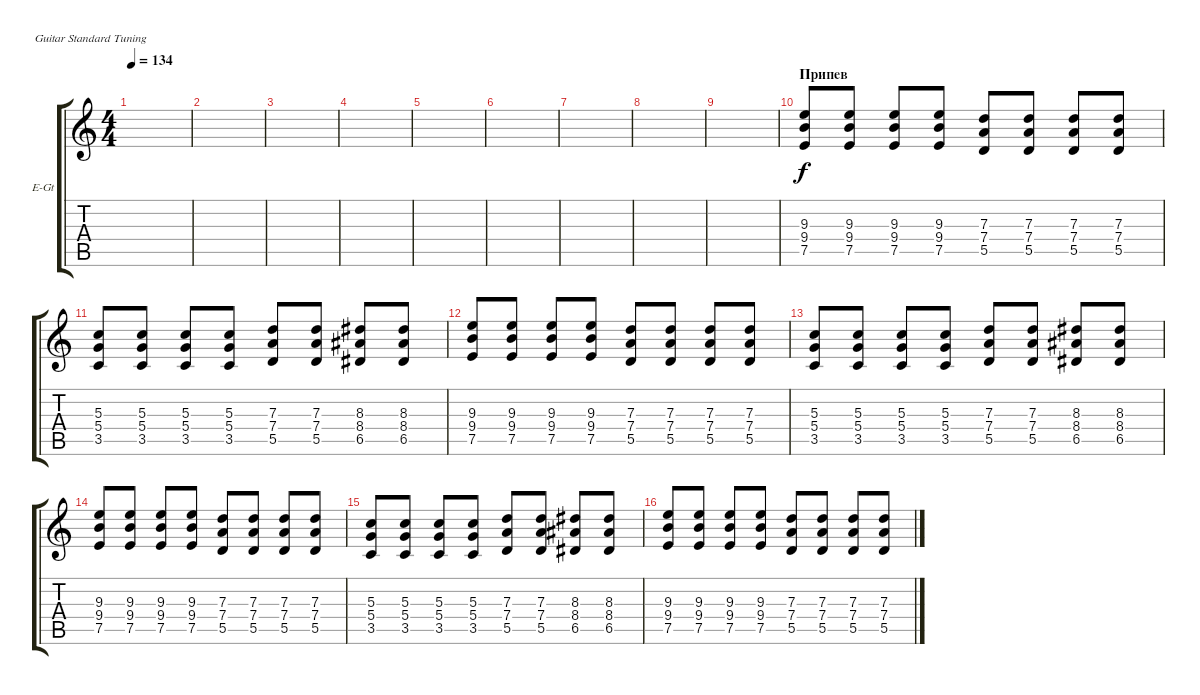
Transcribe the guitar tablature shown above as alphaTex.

\defaultSystemsLayout 4
\bracketExtendMode groupsimilarinstruments
\firstSystemTrackNameOrientation horizontal
\otherSystemsTrackNameOrientation horizontal
\track ("Electric Guitar (Drive)" "E-Gt") {instrument overdrivenguitar}
\staff {score tabs}
\tuning (E4 B3 G3 D3 A2 E2)
\ts (4 4)
\tempo 134
\clef g2
\ks c
|
|
|
|
|
|
|
|
|
\section ("" "Припев")
(9.3 9.4 7.5).8 (9.3 9.4 7.5).8 (9.3 9.4 7.5).8 (9.3 9.4 7.5).8 (7.3 7.4 5.5).8 (7.3 7.4 5.5).8 (7.3 7.4 5.5).8 (7.3 7.4 5.5).8 |
(5.3 5.4 3.5).8 (5.3 5.4 3.5).8 (5.3 5.4 3.5).8 (5.3 5.4 3.5).8 (7.3 7.4 5.5).8 (7.3 7.4 5.5).8 (8.3 8.4 6.5).8 (8.3 8.4 6.5).8 |
(9.3 9.4 7.5).8 (9.3 9.4 7.5).8 (9.3 9.4 7.5).8 (9.3 9.4 7.5).8 (7.3 7.4 5.5).8 (7.3 7.4 5.5).8 (7.3 7.4 5.5).8 (7.3 7.4 5.5).8 |
(5.3 5.4 3.5).8 (5.3 5.4 3.5).8 (5.3 5.4 3.5).8 (5.3 5.4 3.5).8 (7.3 7.4 5.5).8 (7.3 7.4 5.5).8 (8.3 8.4 6.5).8 (8.3 8.4 6.5).8 |
(9.3 9.4 7.5).8 (9.3 9.4 7.5).8 (9.3 9.4 7.5).8 (9.3 9.4 7.5).8 (7.3 7.4 5.5).8 (7.3 7.4 5.5).8 (7.3 7.4 5.5).8 (7.3 7.4 5.5).8 |
(5.3 5.4 3.5).8 (5.3 5.4 3.5).8 (5.3 5.4 3.5).8 (5.3 5.4 3.5).8 (7.3 7.4 5.5).8 (7.3 7.4 5.5).8 (8.3 8.4 6.5).8 (8.3 8.4 6.5).8 |
(9.3 9.4 7.5).8 (9.3 9.4 7.5).8 (9.3 9.4 7.5).8 (9.3 9.4 7.5).8 (7.3 7.4 5.5).8 (7.3 7.4 5.5).8 (7.3 7.4 5.5).8 (7.3 7.4 5.5).8
